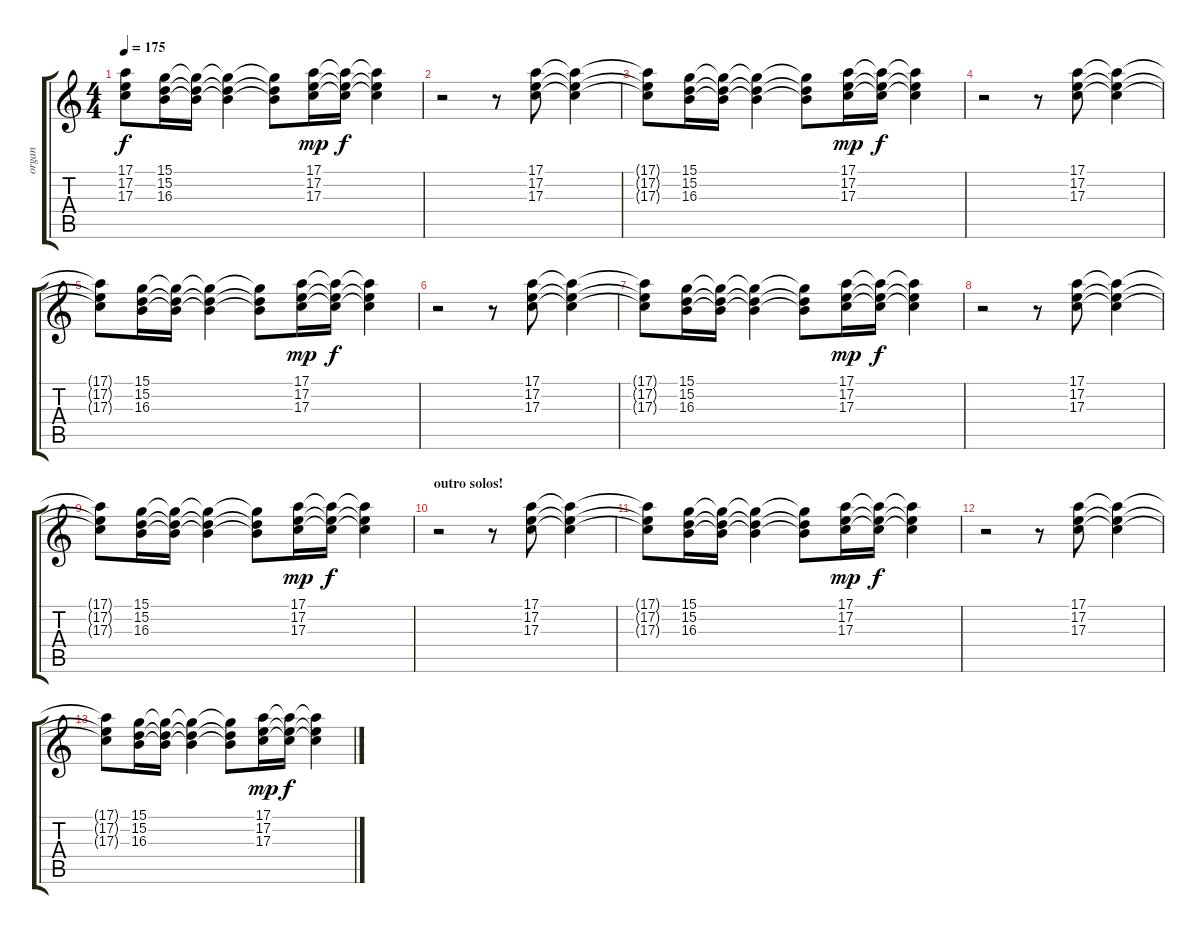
\track ("organ" "organ") {instrument drawbarorgan}
\staff {score tabs}
\tuning (E4 B3 G3 D3 A2 E2) {hide}
\ts (4 4)
\tempo 175
\clef g2
\ks c
(17.1{t} 17.2{t} 17.3{t}).8{dy f} (15.1 15.2 16.3).16 (15.1{t} 15.2{t} 16.3{t}).16 (15.1{t} 15.2{t} 16.3{t}).4 (15.1{t} 15.2{t} 16.3{t}).8 (17.1 17.2 17.3).16{dy mp} (17.1{t} 17.2{t} 17.3{t}).16{dy f} (17.1{t} 17.2{t} 17.3{t}).4 |
r.2 r.8 (17.1 17.2 17.3).8 (17.1{t} 17.2{t} 17.3{t}).4 |
(17.1{t} 17.2{t} 17.3{t}).8 (15.1 15.2 16.3).16 (15.1{t} 15.2{t} 16.3{t}).16 (15.1{t} 15.2{t} 16.3{t}).4 (15.1{t} 15.2{t} 16.3{t}).8 (17.1 17.2 17.3).16{dy mp} (17.1{t} 17.2{t} 17.3{t}).16{dy f} (17.1{t} 17.2{t} 17.3{t}).4 |
r.2 r.8 (17.1 17.2 17.3).8 (17.1{t} 17.2{t} 17.3{t}).4 |
(17.1{t} 17.2{t} 17.3{t}).8 (15.1 15.2 16.3).16 (15.1{t} 15.2{t} 16.3{t}).16 (15.1{t} 15.2{t} 16.3{t}).4 (15.1{t} 15.2{t} 16.3{t}).8 (17.1 17.2 17.3).16{dy mp} (17.1{t} 17.2{t} 17.3{t}).16{dy f} (17.1{t} 17.2{t} 17.3{t}).4 |
r.2 r.8 (17.1 17.2 17.3).8 (17.1{t} 17.2{t} 17.3{t}).4 |
(17.1{t} 17.2{t} 17.3{t}).8 (15.1 15.2 16.3).16 (15.1{t} 15.2{t} 16.3{t}).16 (15.1{t} 15.2{t} 16.3{t}).4 (15.1{t} 15.2{t} 16.3{t}).8 (17.1 17.2 17.3).16{dy mp} (17.1{t} 17.2{t} 17.3{t}).16{dy f} (17.1{t} 17.2{t} 17.3{t}).4 |
r.2 r.8 (17.1 17.2 17.3).8 (17.1{t} 17.2{t} 17.3{t}).4 |
(17.1{t} 17.2{t} 17.3{t}).8 (15.1 15.2 16.3).16 (15.1{t} 15.2{t} 16.3{t}).16 (15.1{t} 15.2{t} 16.3{t}).4 (15.1{t} 15.2{t} 16.3{t}).8 (17.1 17.2 17.3).16{dy mp} (17.1{t} 17.2{t} 17.3{t}).16{dy f} (17.1{t} 17.2{t} 17.3{t}).4 |
\section ("" "outro solos!")
r.2 r.8 (17.1 17.2 17.3).8 (17.1{t} 17.2{t} 17.3{t}).4 |
(17.1{t} 17.2{t} 17.3{t}).8 (15.1 15.2 16.3).16 (15.1{t} 15.2{t} 16.3{t}).16 (15.1{t} 15.2{t} 16.3{t}).4 (15.1{t} 15.2{t} 16.3{t}).8 (17.1 17.2 17.3).16{dy mp} (17.1{t} 17.2{t} 17.3{t}).16{dy f} (17.1{t} 17.2{t} 17.3{t}).4 |
r.2 r.8 (17.1 17.2 17.3).8 (17.1{t} 17.2{t} 17.3{t}).4 |
(17.1{t} 17.2{t} 17.3{t}).8 (15.1 15.2 16.3).16 (15.1{t} 15.2{t} 16.3{t}).16 (15.1{t} 15.2{t} 16.3{t}).4 (15.1{t} 15.2{t} 16.3{t}).8 (17.1 17.2 17.3).16{dy mp} (17.1{t} 17.2{t} 17.3{t}).16{dy f} (17.1{t} 17.2{t} 17.3{t}).4
